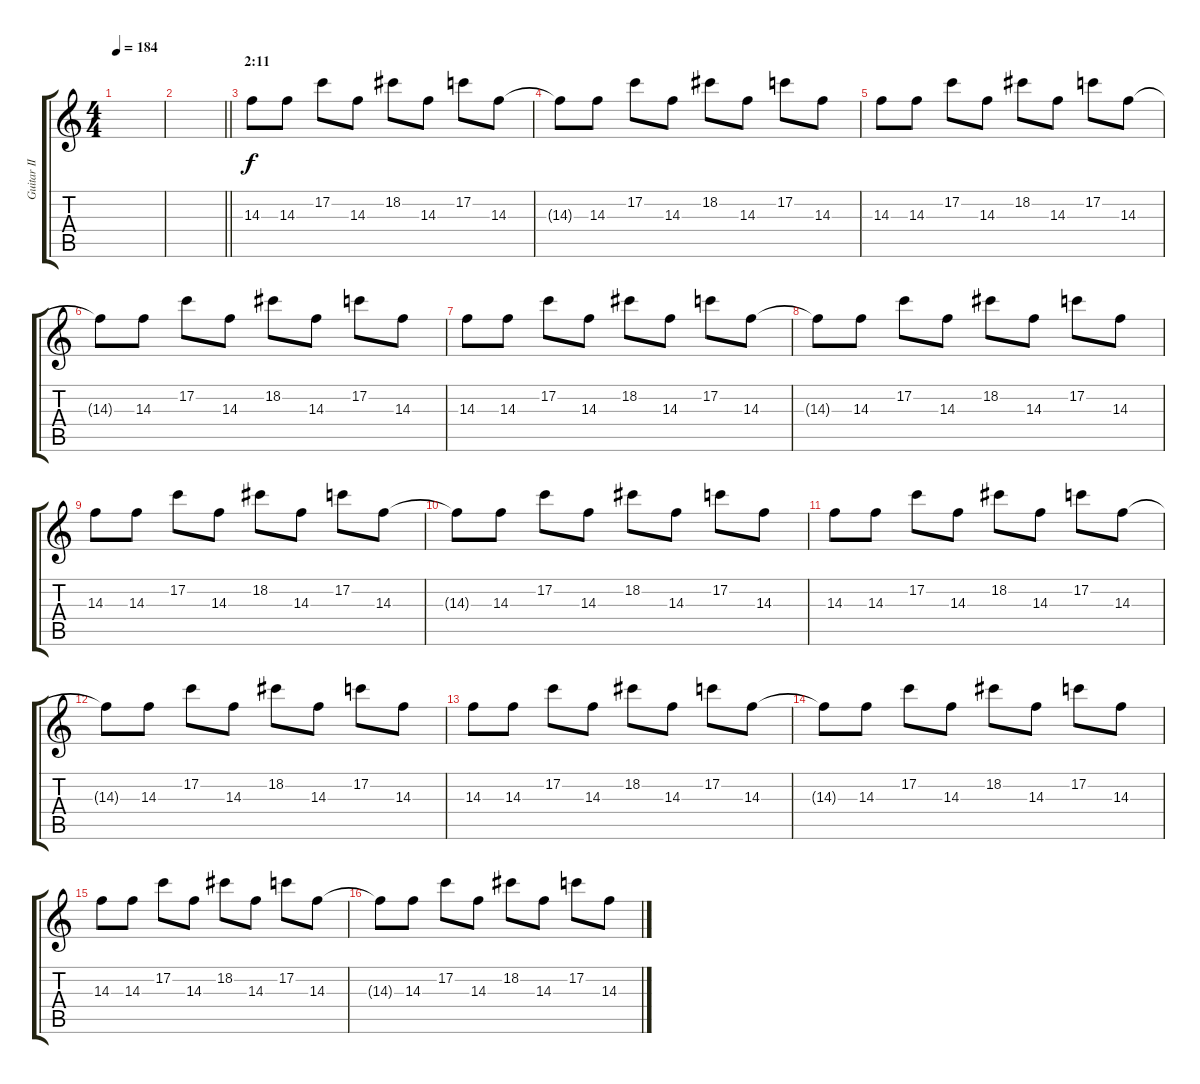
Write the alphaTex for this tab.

\track ("Guitar II" "Guitar II") {instrument distortionguitar bank 255}
\staff {score tabs}
\tuning (C4 G3 Eb3 Bb2 F2 C2) {hide}
\ts (4 4)
\tempo 184
\clef g2
\ks aminor
|
\barLineRight lightlight
|
\section ("" "2:11")
14.3.8{volume 13} 14.3.8 17.2.8 14.3.8 18.2.8 14.3.8 17.2.8 14.3.8 |
14.3{t}.8 14.3.8 17.2.8 14.3.8 18.2.8 14.3.8 17.2.8 14.3.8 |
14.3.8 14.3.8 17.2.8 14.3.8 18.2.8 14.3.8 17.2.8 14.3.8 |
14.3{t}.8 14.3.8 17.2.8 14.3.8 18.2.8 14.3.8 17.2.8 14.3.8 |
14.3.8 14.3.8 17.2.8 14.3.8 18.2.8 14.3.8 17.2.8 14.3.8 |
14.3{t}.8 14.3.8 17.2.8 14.3.8 18.2.8 14.3.8 17.2.8 14.3.8 |
14.3.8 14.3.8 17.2.8 14.3.8 18.2.8 14.3.8 17.2.8 14.3.8 |
14.3{t}.8 14.3.8 17.2.8 14.3.8 18.2.8 14.3.8 17.2.8 14.3.8 |
14.3.8 14.3.8 17.2.8 14.3.8 18.2.8 14.3.8 17.2.8 14.3.8 |
14.3{t}.8 14.3.8 17.2.8 14.3.8 18.2.8 14.3.8 17.2.8 14.3.8 |
14.3.8 14.3.8 17.2.8 14.3.8 18.2.8 14.3.8 17.2.8 14.3.8 |
14.3{t}.8 14.3.8 17.2.8 14.3.8 18.2.8 14.3.8 17.2.8 14.3.8 |
14.3.8 14.3.8 17.2.8 14.3.8 18.2.8 14.3.8 17.2.8 14.3.8 |
14.3{t}.8 14.3.8 17.2.8 14.3.8 18.2.8 14.3.8 17.2.8 14.3.8
